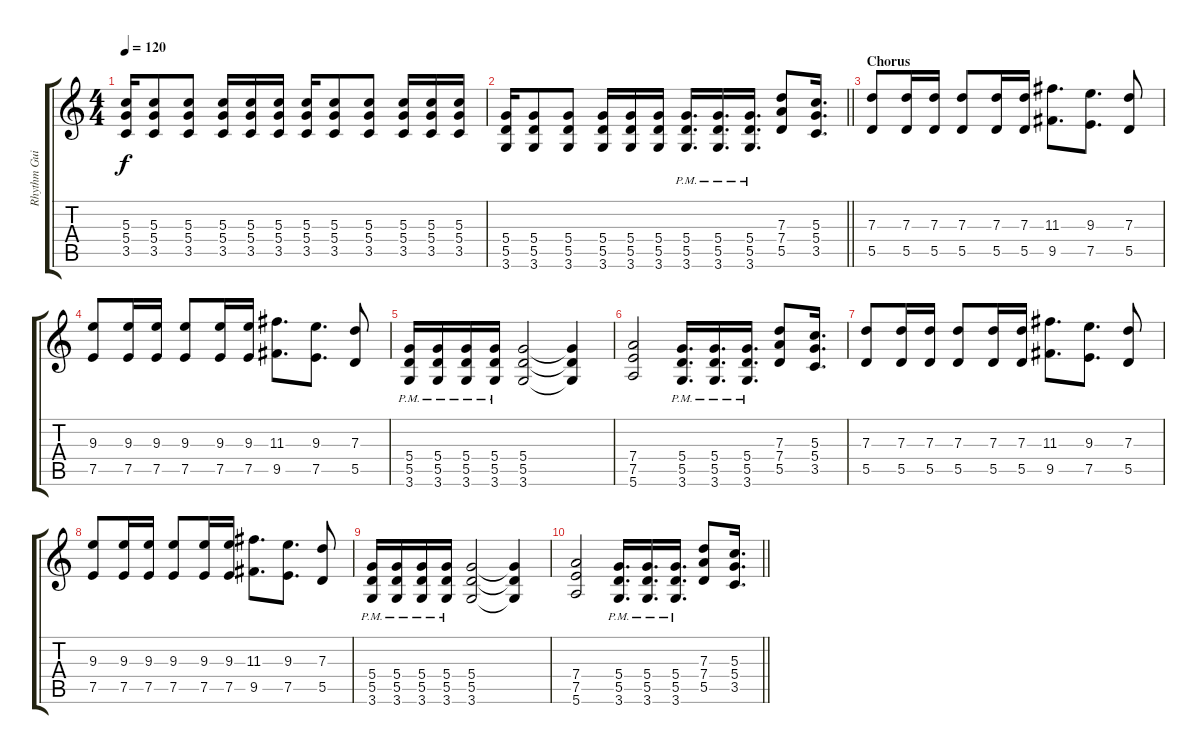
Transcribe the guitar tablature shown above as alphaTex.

\track ("Rhythm Guitar" "Rhythm Gui") {instrument distortionguitar}
\staff {score tabs}
\tuning (E4 B3 G3 D3 A2 E2) {hide}
\ts (4 4)
\tempo 120
\clef g2
\ks c
(5.3 5.4 3.5).16{dy f} (5.3 5.4 3.5).8 (5.3 5.4 3.5).8 (5.3 5.4 3.5).16 (5.3 5.4 3.5).16 (5.3 5.4 3.5).16 (5.3 5.4 3.5).16 (5.3 5.4 3.5).8 (5.3 5.4 3.5).8 (5.3 5.4 3.5).16 (5.3 5.4 3.5).16 (5.3 5.4 3.5).16 |
\barLineRight lightlight
(5.4 5.5 3.6).16 (5.4 5.5 3.6).8 (5.4 5.5 3.6).8 (5.4 5.5 3.6).16 (5.4 5.5 3.6).16 (5.4 5.5 3.6).16 (5.4{pm} 5.5{pm} 3.6{pm}).16{d} (5.4{pm} 5.5{pm} 3.6{pm}).16{d} (5.4{pm} 5.5{pm} 3.6{pm}).16{d} (7.3 7.4 5.5).8 (5.3 5.4 3.5).16{d} |
\section ("" "Chorus")
(7.3 5.5).8 (7.3 5.5).16 (7.3 5.5).16 (7.3 5.5).8 (7.3 5.5).16 (7.3 5.5).16 (11.3 9.5).8{d} (9.3 7.5).8{d} (7.3 5.5).8 |
(9.3 7.5).8 (9.3 7.5).16 (9.3 7.5).16 (9.3 7.5).8 (9.3 7.5).16 (9.3 7.5).16 (11.3 9.5).8{d} (9.3 7.5).8{d} (7.3 5.5).8 |
(5.4{pm} 5.5{pm} 3.6{pm}).16 (5.4{pm} 5.5{pm} 3.6{pm}).16 (5.4{pm} 5.5{pm} 3.6{pm}).16 (5.4{pm} 5.5{pm} 3.6{pm}).16 (5.4 5.5 3.6).2 (5.4{t} 5.5{t} 3.6{t}).4 |
(7.4 7.5 5.6).2 (5.4{pm} 5.5{pm} 3.6{pm}).16{d} (5.4{pm} 5.5{pm} 3.6{pm}).16{d} (5.4{pm} 5.5{pm} 3.6{pm}).16{d} (7.3 7.4 5.5).8 (5.3 5.4 3.5).16{d} |
(7.3 5.5).8 (7.3 5.5).16 (7.3 5.5).16 (7.3 5.5).8 (7.3 5.5).16 (7.3 5.5).16 (11.3 9.5).8{d} (9.3 7.5).8{d} (7.3 5.5).8 |
(9.3 7.5).8 (9.3 7.5).16 (9.3 7.5).16 (9.3 7.5).8 (9.3 7.5).16 (9.3 7.5).16 (11.3 9.5).8{d} (9.3 7.5).8{d} (7.3 5.5).8 |
(5.4{pm} 5.5{pm} 3.6{pm}).16 (5.4{pm} 5.5{pm} 3.6{pm}).16 (5.4{pm} 5.5{pm} 3.6{pm}).16 (5.4{pm} 5.5{pm} 3.6{pm}).16 (5.4 5.5 3.6).2 (5.4{t} 5.5{t} 3.6{t}).4 |
\barLineRight lightlight
(7.4 7.5 5.6).2 (5.4{pm} 5.5{pm} 3.6{pm}).16{d} (5.4{pm} 5.5{pm} 3.6{pm}).16{d} (5.4{pm} 5.5{pm} 3.6{pm}).16{d} (7.3 7.4 5.5).8 (5.3 5.4 3.5).16{d}
